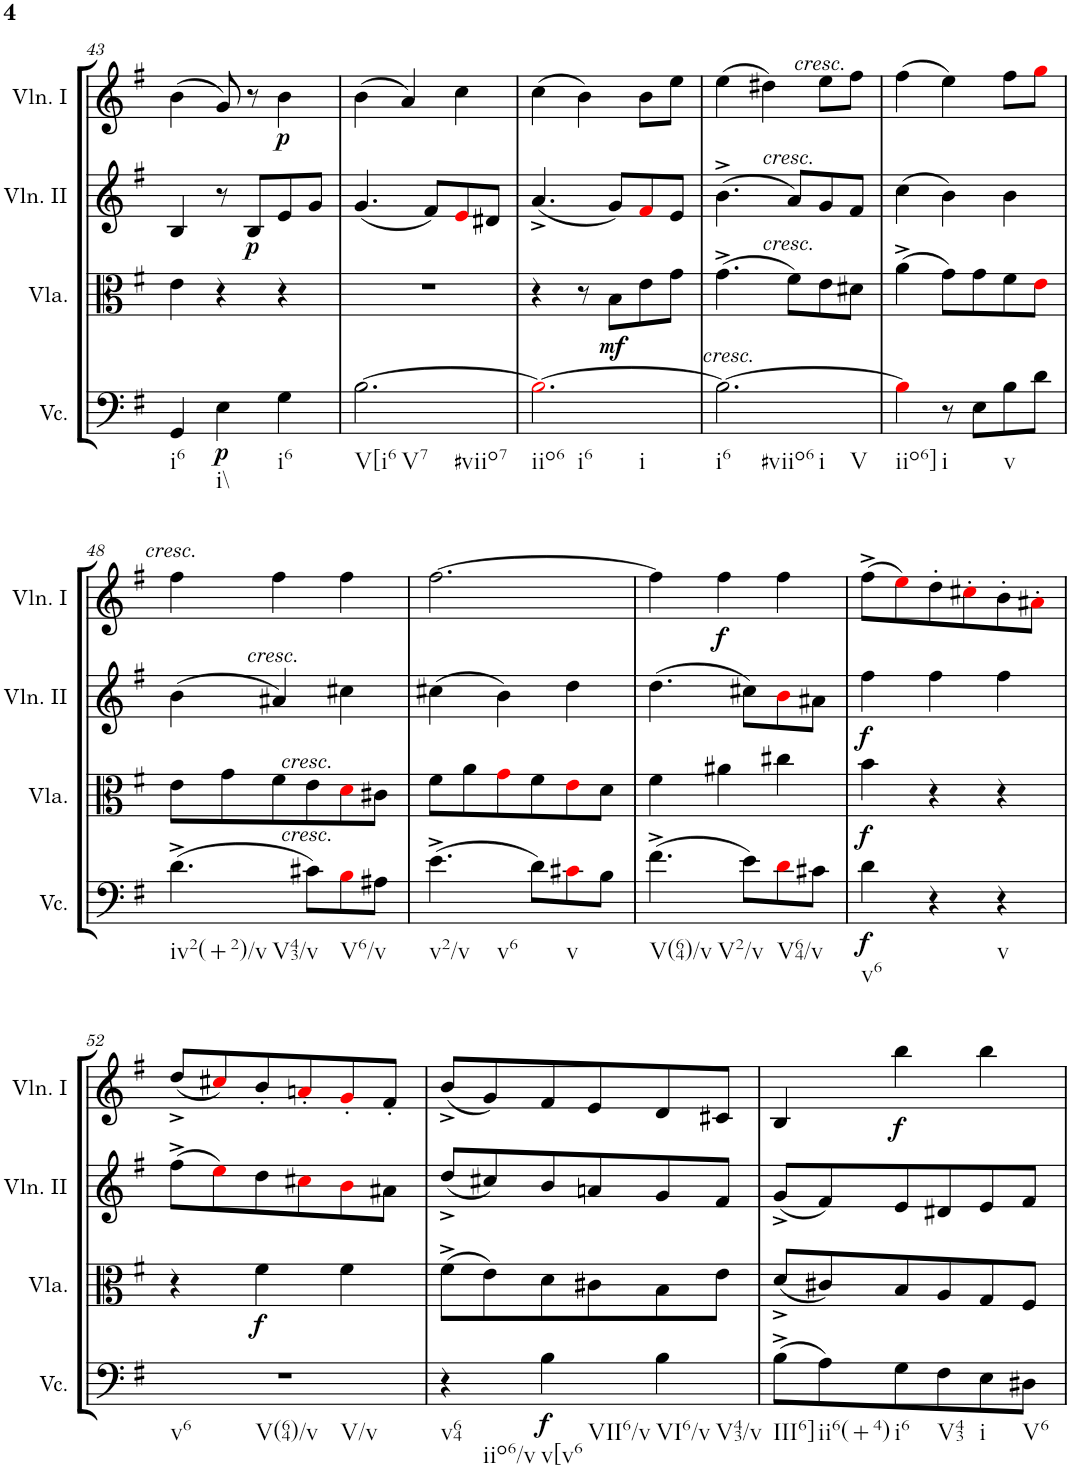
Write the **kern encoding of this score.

**kern	**dynam	**kern	**dynam	**kern	**dynam	**kern	**dynam
*part4	*part4	*part3	*part3	*part2	*part2	*part1	*part1
*staff4	*staff4	*staff3	*staff3	*staff2	*staff2	*staff1	*staff1
*I"Violoncello	*	*I"Viola	*	*I"Violino II	*	*I"Violino I	*
*I'Vc.	*	*I'Vla.	*	*I'Vln. II	*	*I'Vln. I	*
!!LO:PB:g=z
*clefF4	*	*clefC3	*	*clefG2	*	*clefG2	*
*k[f#]	*	*k[f#]	*	*k[f#]	*	*k[f#]	*
*M3/4	*	*M3/4	*	*M3/4	*	*M3/4	*
=43	=43	=43	=43	=43	=43	=43	=43
!LO:TX:b:t=i6	!	!	!	!	!	!	!
4GG/	.	4e\	.	4B/	.	(4b\	.
!LO:TX:b:t=i\\	!	!	!	!	!	!	!
!	!LO:DY:b	!	!	!	!	!	!
4E\	p	4r	.	8r	.	8g/)	.
!	!	!	!	!	!LO:DY:b	!	!
.	.	.	.	8B/L	p	8r	.
!LO:TX:b:t=i6	!	!	!	!	!	!	!
!	!	!	!	!	!	!	!LO:DY:b
4G\	.	4r	.	8e/	.	4b\	p
.	.	.	.	8g/J	.	.	.
=44	=44	=44	=44	=44	=44	=44	=44
!LO:TX:b:t=V[i6	!	!	!	!	!	!	!
!LO:TX:b:t=V7	!	!	!	!	!	!	!
!LO:TX:b:t=#viio7	!	!	!	!	!	!	!
[2.B\	.	2.r	.	(4.g/	.	(4b\	.
.	.	.	.	.	.	4a/)	.
.	.	.	.	8f#/L)	.	.	.
.	.	.	.	8ei/	.	4cc\	.
.	.	.	.	8d#X/J	.	.	.
=45	=45	=45	=45	=45	=45	=45	=45
!LO:TX:b:t=iio6	!	!	!	!	!	!	!
!LO:TX:b:t=i6	!	!	!	!	!	!	!
!LO:TX:b:t=i	!	!	!	!	!	!	!
2.Bi\_	.	4r	.	(4.a^/	.	(4cc\	.
.	.	8r	.	.	.	4b\)	.
!	!	!	!LO:DY:b	!	!	!	!
.	.	8B\L	mf	8g/L)	.	.	.
.	.	8e\	.	8f#i/	.	8b\L	.
.	.	8g\J	.	8e/J	.	8ee\J	.
=46	=46	=46	=46	=46	=46	=46	=46
!LO:TX:a:i:t=cresc.	!	!	!	!	!	!	!
!LO:TX:b:t=i6	!	!	!	!	!	!	!
!LO:TX:b:t=#viio6	!	!	!	!	!	!	!
!LO:TX:b:t=i	!	!	!	!	!	!	!
!LO:TX:b:t=V	!	!	!	!	!	!	!
2.B\_	.	(4.g^\	.	(4.b^\	.	(4ee\	.
.	.	.	.	.	.	4dd#X\)	.
!	!	!	!	!LO:TX:a:i:t=cresc.	!	!	!
!	!	!LO:TX:a:i:t=cresc.	!	!	!	!	!
.	.	8f#\L)	.	8a/L)	.	.	.
!	!	!	!	!	!	!LO:TX:a:i:t=cresc.	!
.	.	8e\	.	8g/	.	8ee\L	.
.	.	8d#X\J	.	8f#/J	.	8ff#\J	.
=47	=47	=47	=47	=47	=47	=47	=47
!LO:TX:b:t=iio6]	!	!	!	!	!	!	!
4Bi\]	.	(4a^\	.	(4cc\	.	(4ff#\	.
!LO:TX:b:t=i	!	!	!	!	!	!	!
8r	.	8g\L)	.	4b\)	.	4ee\)	.
8E\L	.	8g\	.	.	.	.	.
!LO:TX:b:t=v	!	!	!	!	!	!	!
8B\	.	8f#\	.	4b\	.	8ff#\L	.
8d\J	.	8ei\J	.	.	.	8ggi\J	.
!!LO:LB:g=z
=48	=48	=48	=48	=48	=48	=48	=48
!	!	!	!	!	!	!LO:TX:a:i:t=cresc.	!
!LO:TX:b:t=iv2(+2)/v	!	!	!	!	!	!	!
!LO:TX:b:t=V43/v	!	!	!	!	!	!	!
(4.d^\	.	8e\L	.	(4b\	.	4ff#\	.
.	.	8g\	.	.	.	.	.
!	!	!	!	!LO:TX:a:i:t=cresc.	!	!	!
.	.	8f#\	.	4a#X/)	.	4ff#\	.
!	!	!LO:TX:a:i:t=cresc.	!	!	!	!	!
!LO:TX:a:i:t=cresc.	!	!	!	!	!	!	!
8c#X\L)	.	8e\	.	.	.	.	.
!LO:TX:b:t=V6/v	!	!	!	!	!	!	!
8Bi\	.	8di\	.	4cc#X\	.	4ff#\	.
8A#X\J	.	8c#X\J	.	.	.	.	.
=49	=49	=49	=49	=49	=49	=49	=49
!LO:TX:b:t=v2/v	!	!	!	!	!	!	!
!LO:TX:b:t=v6	!	!	!	!	!	!	!
(4.e^\	.	8f#\L	.	(4cc#X\	.	[2.ff#\	.
.	.	8a\	.	.	.	.	.
.	.	8gi\	.	4b\)	.	.	.
8d\L)	.	8f#\	.	.	.	.	.
!LO:TX:b:t=v	!	!	!	!	!	!	!
8c#Xi\	.	8ei\	.	4dd\	.	.	.
8B\J	.	8d\J	.	.	.	.	.
=50	=50	=50	=50	=50	=50	=50	=50
!LO:TX:b:t=V(64)/v	!	!	!	!	!	!	!
!LO:TX:b:t=V2/v	!	!	!	!	!	!	!
(4.f#^\	.	4f#\	.	(4.dd\	.	4ff#\]	.
!	!	!	!	!	!	!	!LO:DY:b
.	.	4a#X\	.	.	.	4ff#\	f
8e\L)	.	.	.	8cc#X\L)	.	.	.
!LO:TX:b:t=V64/v	!	!	!	!	!	!	!
8di\	.	4cc#X\	.	8bi\	.	4ff#\	.
8c#X\J	.	.	.	8a#X\J	.	.	.
=51	=51	=51	=51	=51	=51	=51	=51
!LO:TX:b:t=v6	!	!	!	!	!	!	!
!	!LO:DY:b	!	!LO:DY:b	!	!LO:DY:b	!	!
4d\	f	4b\	f	4ff#\	f	(8ff#^\L	.
.	.	.	.	.	.	8eei\)	.
4r	.	4r	.	4ff#\	.	8dd'\	.
.	.	.	.	.	.	8cc#X'i\	.
!LO:TX:b:t=v	!	!	!	!	!	!	!
4r	.	4r	.	4ff#\	.	8b'\	.
.	.	.	.	.	.	8a#X'i\J	.
!!LO:LB:g=z
=52	=52	=52	=52	=52	=52	=52	=52
!LO:TX:b:t=v6	!	!	!	!	!	!	!
!LO:TX:b:t=V(64)/v	!	!	!	!	!	!	!
!LO:TX:b:t=V/v	!	!	!	!	!	!	!
2.r	.	4r	.	(8ff#^\L	.	(8dd^/L	.
.	.	.	.	8eei\)	.	8cc#Xi/)	.
!	!	!	!LO:DY:b	!	!	!	!
.	.	4f#\	f	8dd\	.	8b'/	.
.	.	.	.	8cc#Xi\	.	8an'i/	.
.	.	4f#\	.	8bi\	.	8g'i/	.
.	.	.	.	8a#X\J	.	8f#'/J	.
=53	=53	=53	=53	=53	=53	=53	=53
!LO:TX:b:t=v64	!	!	!	!	!	!	!
!LO:TX:b:t=iio6/v	!	!	!	!	!	!	!
4r	.	(8f#^\L	.	(8dd^/L	.	(8b^/L	.
.	.	8e\)	.	8cc#X/)	.	8g/)	.
!LO:TX:b:t=v[v6	!	!	!	!	!	!	!
!LO:TX:b:t=VII6/v	!	!	!	!	!	!	!
!	!LO:DY:b	!	!	!	!	!	!
4B\	f	8d\	.	8b/	.	8f#/	.
.	.	8c#X\	.	8an/	.	8e/	.
!LO:TX:b:t=VI6/v	!	!	!	!	!	!	!
!LO:TX:b:t=V43/v	!	!	!	!	!	!	!
4B\	.	8B\	.	8g/	.	8d/	.
.	.	8e\J	.	8f#/J	.	8c#X/J	.
=54	=54	=54	=54	=54	=54	=54	=54
!LO:TX:b:t=III6]	!	!	!	!	!	!	!
(8B^\L	.	(8d^/L	.	(8g^/L	.	4B/	.
!LO:TX:b:t=ii6(+4)	!	!	!	!	!	!	!
8A\)	.	8c#X/)	.	8f#/)	.	.	.
!LO:TX:b:t=i6	!	!	!	!	!	!	!
!	!	!	!	!	!	!	!LO:DY:b
8G\	.	8B/	.	8e/	.	4bb\	f
!LO:TX:b:t=V43	!	!	!	!	!	!	!
8F#\	.	8A/	.	8d#X/	.	.	.
!LO:TX:b:t=i	!	!	!	!	!	!	!
8E\	.	8G/	.	8e/	.	4bb\	.
!LO:TX:b:t=V6	!	!	!	!	!	!	!
8D#X\J	.	8F#/J	.	8f#/J	.	.	.
=	=	=	=	=	=	=	=
*-	*-	*-	*-	*-	*-	*-	*-
